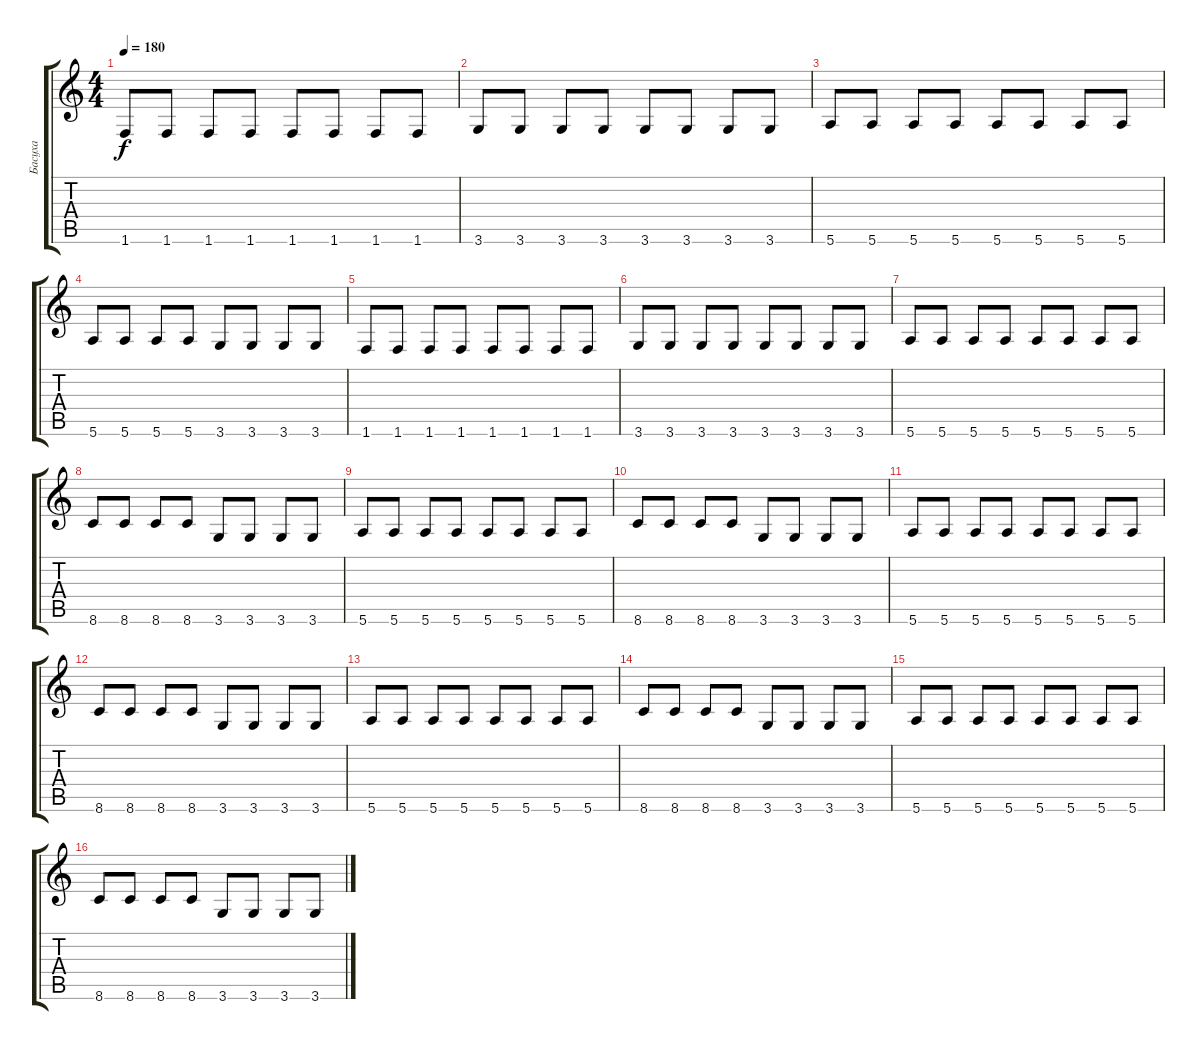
\track ("Басуха" "Басуха") {instrument electricbassfinger}
\staff {score tabs}
\tuning (E4 B3 G3 D3 A2 E2) {hide}
\ts (4 4)
\tempo 180
\clef g2
\ks c
1.6.8{dy f} 1.6.8 1.6.8 1.6.8 1.6.8 1.6.8 1.6.8 1.6.8 |
3.6.8 3.6.8 3.6.8 3.6.8 3.6.8 3.6.8 3.6.8 3.6.8 |
5.6.8 5.6.8 5.6.8 5.6.8 5.6.8 5.6.8 5.6.8 5.6.8 |
5.6.8 5.6.8 5.6.8 5.6.8 3.6.8 3.6.8 3.6.8 3.6.8 |
1.6.8 1.6.8 1.6.8 1.6.8 1.6.8 1.6.8 1.6.8 1.6.8 |
3.6.8 3.6.8 3.6.8 3.6.8 3.6.8 3.6.8 3.6.8 3.6.8 |
5.6.8 5.6.8 5.6.8 5.6.8 5.6.8 5.6.8 5.6.8 5.6.8 |
8.6.8 8.6.8 8.6.8 8.6.8 3.6.8 3.6.8 3.6.8 3.6.8 |
5.6.8 5.6.8 5.6.8 5.6.8 5.6.8 5.6.8 5.6.8 5.6.8 |
8.6.8 8.6.8 8.6.8 8.6.8 3.6.8 3.6.8 3.6.8 3.6.8 |
5.6.8 5.6.8 5.6.8 5.6.8 5.6.8 5.6.8 5.6.8 5.6.8 |
8.6.8 8.6.8 8.6.8 8.6.8 3.6.8 3.6.8 3.6.8 3.6.8 |
5.6.8 5.6.8 5.6.8 5.6.8 5.6.8 5.6.8 5.6.8 5.6.8 |
8.6.8 8.6.8 8.6.8 8.6.8 3.6.8 3.6.8 3.6.8 3.6.8 |
5.6.8 5.6.8 5.6.8 5.6.8 5.6.8 5.6.8 5.6.8 5.6.8 |
8.6.8 8.6.8 8.6.8 8.6.8 3.6.8 3.6.8 3.6.8 3.6.8
